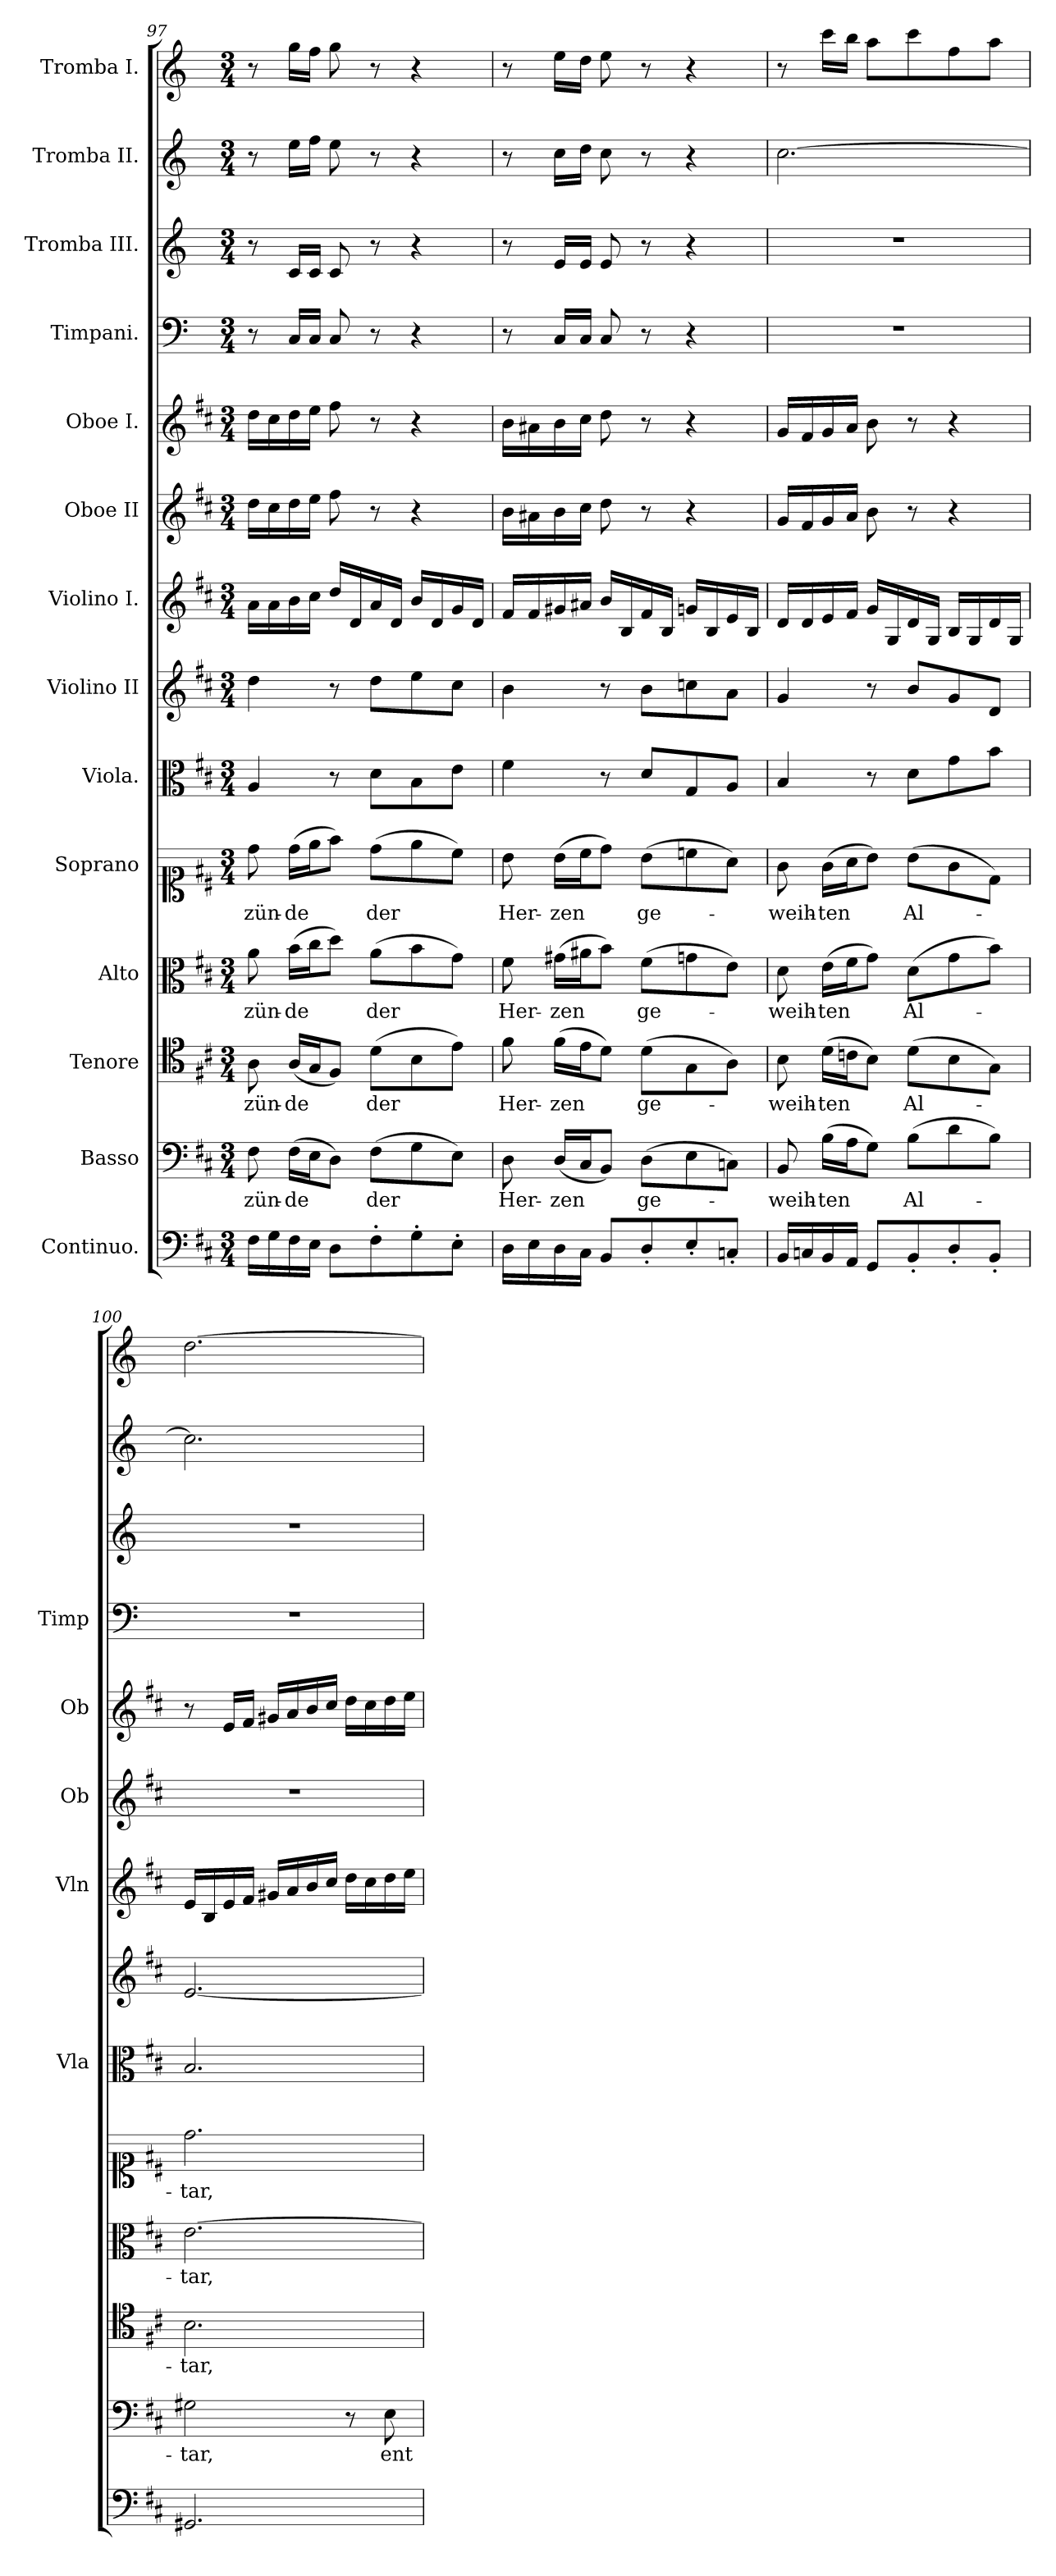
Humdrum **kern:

**kern	**kern	**text	**kern	**text	**kern	**text	**kern	**text	**kern	**kern	**kern	**kern	**kern	**kern	**kern	**kern	**kern
*part14	*part13	*part13	*part12	*part12	*part11	*part11	*part10	*part10	*part9	*part8	*part7	*part6	*part5	*part4	*part3	*part2	*part1
*staff14	*staff13	*staff13	*staff12	*staff12	*staff11	*staff11	*staff10	*staff10	*staff9	*staff8	*staff7	*staff6	*staff5	*staff4	*staff3	*staff2	*staff1
*I"Continuo.	*I"Basso	*	*I"Tenore	*	*I"Alto	*	*I"Soprano	*	*I"Viola.	*I"Violino II	*I"Violino I.	*I"Oboe II	*I"Oboe I.	*I"Timpani.	*I"Tromba III.	*I"Tromba II.	*I"Tromba I.
*	*	*	*	*	*	*	*	*	*I'Vla	*	*I'Vln	*I'Ob	*I'Ob	*I'Timp	*	*	*
*clefF4	*clefF4	*	*clefC4	*	*clefC3	*	*clefC1	*	*clefC3	*clefG2	*clefG2	*clefG2	*clefG2	*clefF4	*clefG2	*clefG2	*clefG2
*	*	*	*	*	*	*	*	*	*	*	*	*	*	*ITrd-1c-2	*ITrd-1c-2	*ITrd-1c-2	*ITrd-1c-2
*k[f#c#]	*k[f#c#]	*	*k[f#c#]	*	*k[f#c#]	*	*k[f#c#]	*	*k[f#c#]	*k[f#c#]	*k[f#c#]	*k[f#c#]	*k[f#c#]	*k[f#c#]	*k[f#c#]	*k[f#c#]	*k[f#c#]
*M3/4	*M3/4	*	*M3/4	*	*M3/4	*	*M3/4	*	*M3/4	*M3/4	*M3/4	*M3/4	*M3/4	*M3/4	*M3/4	*M3/4	*M3/4
=97	=97	=97	=97	=97	=97	=97	=97	=97	=97	=97	=97	=97	=97	=97	=97	=97	=97
!	!	!LO:LY:b	!	!LO:LY:b	!	!LO:LY:b	!	!LO:LY:b	!	!	!	!	!	!	!	!	!
16F#\LL	8F#\	zün-	8A\	zün-	8a\	zün-	8dd\	zün-	4A/	4dd\	16a\LL	16dd\LL	16dd\LL	8r	8r	8r	8r
16G\	.	.	.	.	.	.	.	.	.	.	16a\	16cc#\	16cc#\	.	.	.	.
!	!	!LO:LY:b	!	!LO:LY:b	!	!LO:LY:b	!	!LO:LY:b	!	!	!	!	!	!	!	!	!
16F#\	(>16F#\LL	-de	(<16A/LL	-de	(>16b\LL	-de	(>16dd\LL	-de	.	.	16b\	16dd\	16dd\	16D/LL	16d/LL	16ff#\LL	16aa\LL
16E\JJ	16E\J	.	16G/J	.	16cc#\J	.	16ee\J	.	.	.	16cc#\JJ	16ee\JJ	16ee\JJ	16D/JJ	16d/JJ	16gg\JJ	16gg\JJ
8D\L	8D\J)	.	8F#/J)	.	8dd\J)	.	8ff#\J)	.	8r	8r	16dd/LL	8ff#\	8ff#\	8D/	8d/	8ff#\	8aa\
.	.	.	.	.	.	.	.	.	.	.	16d/	.	.	.	.	.	.
!	!	!LO:LY:b	!	!LO:LY:b	!	!LO:LY:b	!	!LO:LY:b	!	!	!	!	!	!	!	!	!
8F#'\	(>8F#\L	der	(>8d\L	der	(>8a\L	der	(>8dd\L	der	8d\L	8dd\L	16a/	8r	8r	8r	8r	8r	8r
.	.	.	.	.	.	.	.	.	.	.	16d/JJ	.	.	.	.	.	.
8G'\	8G\	.	8B\	.	8b\	.	8ee\	.	8B\	8ee\	16b/LL	4r	4r	4r	4r	4r	4r
.	.	.	.	.	.	.	.	.	.	.	16d/	.	.	.	.	.	.
8E'\J	8E\J)	.	8e\J)	.	8g\J)	.	8cc#\J)	.	8e\J	8cc#\J	16g/	.	.	.	.	.	.
.	.	.	.	.	.	.	.	.	.	.	16d/JJ	.	.	.	.	.	.
=98	=98	=98	=98	=98	=98	=98	=98	=98	=98	=98	=98	=98	=98	=98	=98	=98	=98
!	!	!LO:LY:b	!	!LO:LY:b	!	!LO:LY:b	!	!LO:LY:b	!	!	!	!	!	!	!	!	!
16D\LL	8D\	Her-	8f#\	Her-	8f#\	Her-	8b\	Her-	4f#\	4b\	16f#/LL	16b\LL	16b\LL	8r	8r	8r	8r
16E\	.	.	.	.	.	.	.	.	.	.	16f#/	16a#X\	16a#X\	.	.	.	.
!	!	!LO:LY:b	!	!LO:LY:b	!	!LO:LY:b	!	!LO:LY:b	!	!	!	!	!	!	!	!	!
16D\	(<16D/LL	-zen	(>16f#\LL	-zen	(<16g#X\LL	-zen	(>16b\LL	-zen	.	.	16g#X/	16b\	16b\	16D/LL	16f#/LL	16dd\LL	16ff#\LL
16C#\JJ	16C#/J	.	16e\J	.	16a#X\J	.	16cc#\J	.	.	.	16a#X/JJ	16cc#\JJ	16cc#\JJ	16D/JJ	16f#/JJ	16ee\JJ	16ee\JJ
8BB/L	8BB/J)	.	8d\J)	.	8b\J)	.	8dd\J)	.	8r	8r	16b/LL	8dd\	8dd\	8D/	8f#/	8dd\	8ff#\
.	.	.	.	.	.	.	.	.	.	.	16B/	.	.	.	.	.	.
!	!	!LO:LY:b	!	!LO:LY:b	!	!LO:LY:b	!	!LO:LY:b	!	!	!	!	!	!	!	!	!
8D'/	(<8D\L	ge-	(>8d\L	ge-	(<8f#\L	ge-	(>8b\L	ge-	8d/L	8b\L	16f#/	8r	8r	8r	8r	8r	8r
.	.	.	.	.	.	.	.	.	.	.	16B/JJ	.	.	.	.	.	.
8E'/	8E\	.	8G\	.	8gn\	.	8ccn\	.	8G/	8ccn\	16gn/LL	4r	4r	4r	4r	4r	4r
.	.	.	.	.	.	.	.	.	.	.	16B/	.	.	.	.	.	.
8Cn'/J	8Cn\J)	.	8A\J)	.	8e\J)	.	8a\J)	.	8A/J	8a\J	16e/	.	.	.	.	.	.
.	.	.	.	.	.	.	.	.	.	.	16B/JJ	.	.	.	.	.	.
!!LO:PB:g=z
=99	=99	=99	=99	=99	=99	=99	=99	=99	=99	=99	=99	=99	=99	=99	=99	=99	=99
!	!	!LO:LY:b	!	!LO:LY:b	!	!LO:LY:b	!	!LO:LY:b	!	!	!	!	!	!	!	!	!
16BB/LL	8BB/	-weih-	8B\	-weih-	8d\	-weih-	8g\	-weih-	4B/	4g/	16d/LL	16g/LL	16g/LL	2.r	2.r	[2.dd\	8r
16Cn/	.	.	.	.	.	.	.	.	.	.	16d/	16f#/	16f#/	.	.	.	.
!	!	!LO:LY:b	!	!LO:LY:b	!	!LO:LY:b	!	!LO:LY:b	!	!	!	!	!	!	!	!	!
16BB/	(>16B\LL	-ten	(>16d\LL	-ten	(<16e\LL	-ten	(<16g\LL	-ten	.	.	16e/	16g/	16g/	.	.	.	16ddd\LL
16AA/JJ	16A\J	.	16cn\J	.	16f#\J	.	16a\J	.	.	.	16f#/JJ	16a/JJ	16a/JJ	.	.	.	16ccc#\JJ
8GG/L	8G\J)	.	8B\J)	.	8g\J)	.	8b\J)	.	8r	8r	16g/LL	8b\	8b\	.	.	.	8bb\L
.	.	.	.	.	.	.	.	.	.	.	16G/	.	.	.	.	.	.
!	!	!LO:LY:b	!	!LO:LY:b	!	!LO:LY:b	!	!LO:LY:b	!	!	!	!	!	!	!	!	!
8BB'/	(>8B\L	Al-	(>8d\L	Al-	(<8d\L	Al-	(>8b\L	Al-	8d\L	8b/L	16d/	8r	8r	.	.	.	8ddd\
.	.	.	.	.	.	.	.	.	.	.	16G/JJ	.	.	.	.	.	.
8D'/	8d\	.	8B\	.	8g\	.	8g\	.	8g\	8g/	16B/LL	4r	4r	.	.	.	8gg\
.	.	.	.	.	.	.	.	.	.	.	16G/	.	.	.	.	.	.
8BB'/J	8B\J)	.	8G\J)	.	8b\J)	.	8d\J)	.	8b\J	8d/J	16d/	.	.	.	.	.	8bb\J
.	.	.	.	.	.	.	.	.	.	.	16G/JJ	.	.	.	.	.	.
=100	=100	=100	=100	=100	=100	=100	=100	=100	=100	=100	=100	=100	=100	=100	=100	=100	=100
!	!	!LO:LY:b	!	!LO:LY:b	!	!LO:LY:b	!	!LO:LY:b	!	!	!	!	!	!	!	!	!
2.GG#X/	2G#X\	-tar,	2.B\	-tar,	[2.e\	-tar,	2.dd\	-tar,	2.B/	[2.e/	16e/LL	2.r	8r	2.r	2.r	2.dd\]	[2.ee\
.	.	.	.	.	.	.	.	.	.	.	16B/	.	.	.	.	.	.
.	.	.	.	.	.	.	.	.	.	.	16e/	.	16e/LL	.	.	.	.
.	.	.	.	.	.	.	.	.	.	.	16f#/JJ	.	16f#/JJ	.	.	.	.
.	.	.	.	.	.	.	.	.	.	.	16g#X/LL	.	16g#X/LL	.	.	.	.
.	.	.	.	.	.	.	.	.	.	.	16a/	.	16a/	.	.	.	.
.	.	.	.	.	.	.	.	.	.	.	16b/	.	16b/	.	.	.	.
.	.	.	.	.	.	.	.	.	.	.	16cc#/JJ	.	16cc#/JJ	.	.	.	.
.	8r	.	.	.	.	.	.	.	.	.	16dd\LL	.	16dd\LL	.	.	.	.
.	.	.	.	.	.	.	.	.	.	.	16cc#\	.	16cc#\	.	.	.	.
!	!	!LO:LY:b	!	!	!	!	!	!	!	!	!	!	!	!	!	!	!
.	8E\	ent-	.	.	.	.	.	.	.	.	16dd\	.	16dd\	.	.	.	.
.	.	.	.	.	.	.	.	.	.	.	16ee\JJ	.	16ee\JJ	.	.	.	.
=	=	=	=	=	=	=	=	=	=	=	=	=	=	=	=	=	=
*-	*-	*-	*-	*-	*-	*-	*-	*-	*-	*-	*-	*-	*-	*-	*-	*-	*-
